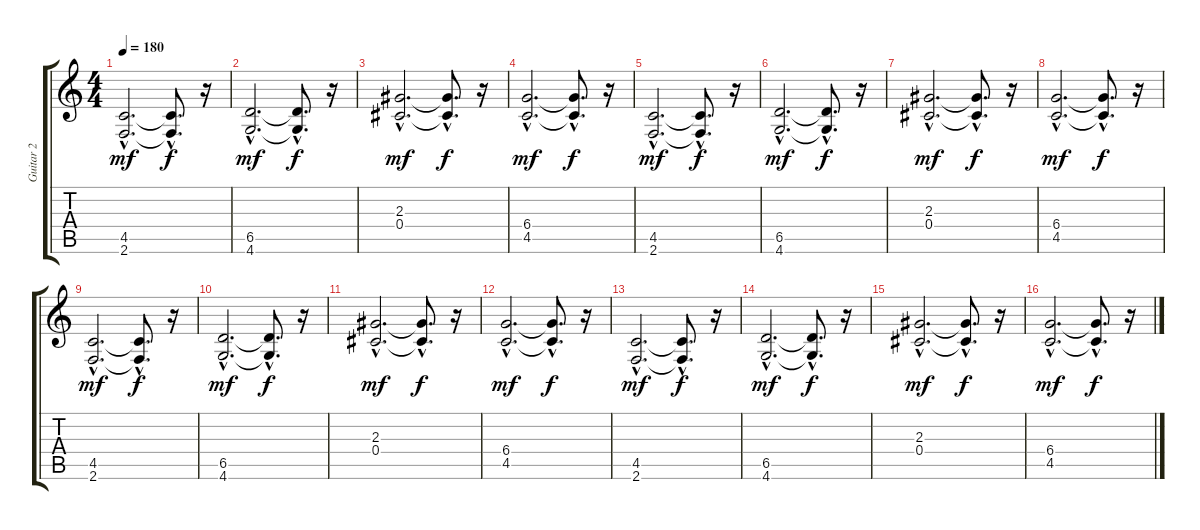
\track ("Guitar 2" "Guitar 2") {instrument distortionguitar}
\staff {score tabs}
\tuning (Eb4 Bb3 Gb3 Db3 Ab2 Eb2) {hide}
\ts (4 4)
\tempo 180
\clef g2
\ks c
(4.5{hac} 2.6{hac}).2{d dy mf} (4.5{hac t} 2.6{hac t}).8{d dy f} r.16 |
(6.5{hac} 4.6{hac}).2{d dy mf} (6.5{hac t} 4.6{hac t}).8{d dy f} r.16 |
(2.3{hac} 0.4{hac}).2{d dy mf} (2.3{hac t} 0.4{hac t}).8{d dy f} r.16 |
(6.4{hac} 4.5{hac}).2{d dy mf} (6.4{hac t} 4.5{hac t}).8{d dy f} r.16 |
(4.5{hac} 2.6{hac}).2{d dy mf} (4.5{hac t} 2.6{hac t}).8{d dy f} r.16 |
(6.5{hac} 4.6{hac}).2{d dy mf} (6.5{hac t} 4.6{hac t}).8{d dy f} r.16 |
(2.3{hac} 0.4{hac}).2{d dy mf} (2.3{hac t} 0.4{hac t}).8{d dy f} r.16 |
(6.4{hac} 4.5{hac}).2{d dy mf} (6.4{hac t} 4.5{hac t}).8{d dy f} r.16 |
(4.5{hac} 2.6{hac}).2{d dy mf} (4.5{hac t} 2.6{hac t}).8{d dy f} r.16 |
(6.5{hac} 4.6{hac}).2{d dy mf} (6.5{hac t} 4.6{hac t}).8{d dy f} r.16 |
(2.3{hac} 0.4{hac}).2{d dy mf} (2.3{hac t} 0.4{hac t}).8{d dy f} r.16 |
(6.4{hac} 4.5{hac}).2{d dy mf} (6.4{hac t} 4.5{hac t}).8{d dy f} r.16 |
(4.5{hac} 2.6{hac}).2{d dy mf} (4.5{hac t} 2.6{hac t}).8{d dy f} r.16 |
(6.5{hac} 4.6{hac}).2{d dy mf} (6.5{hac t} 4.6{hac t}).8{d dy f} r.16 |
(2.3{hac} 0.4{hac}).2{d dy mf} (2.3{hac t} 0.4{hac t}).8{d dy f} r.16 |
(6.4{hac} 4.5{hac}).2{d dy mf} (6.4{hac t} 4.5{hac t}).8{d dy f} r.16
